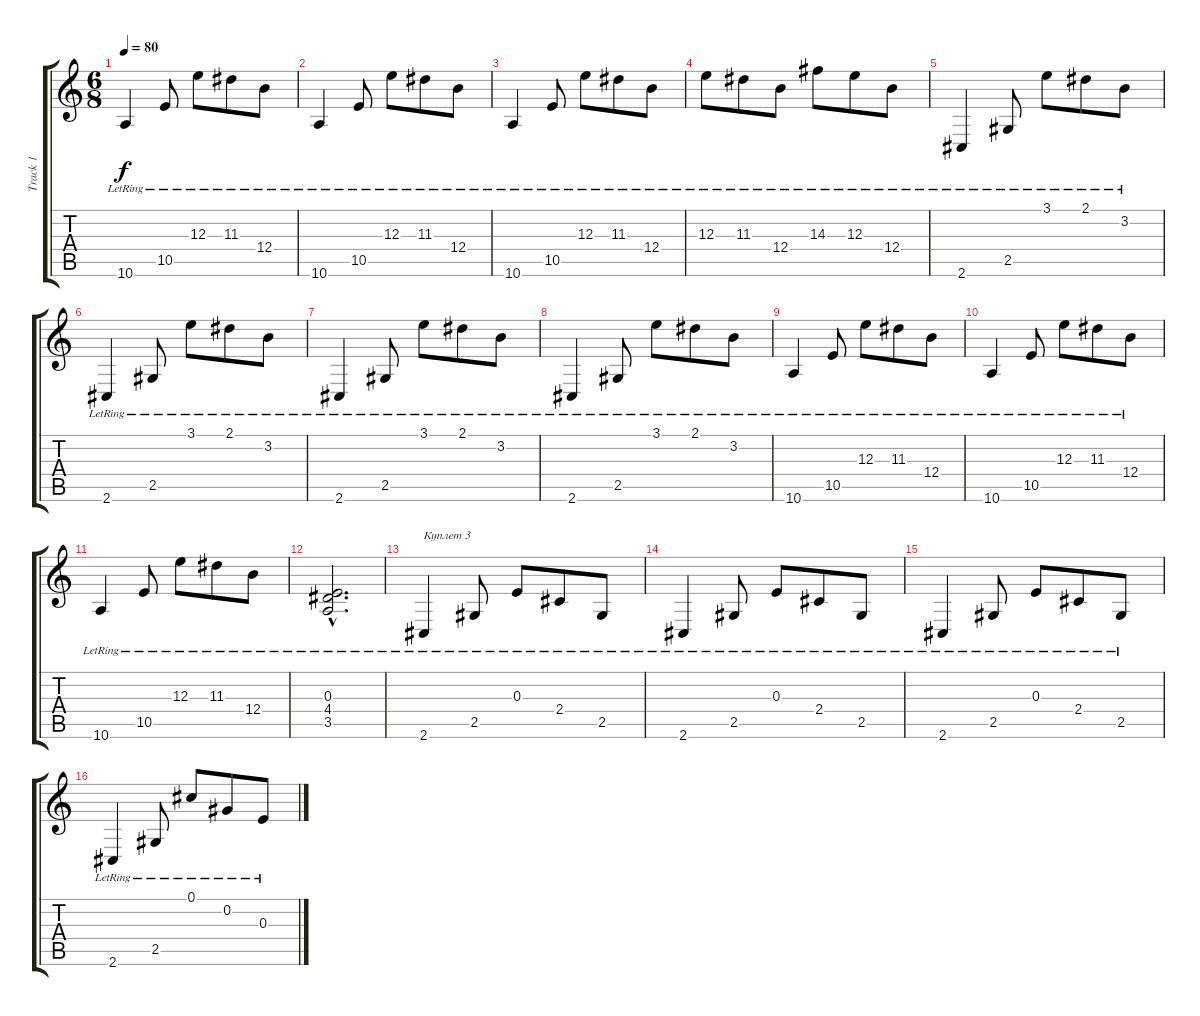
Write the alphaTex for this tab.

\track ("Track 1" "Track 1") {instrument acousticguitarsteel}
\staff {score tabs}
\tuning (Db4 Ab3 E3 B2 Gb2 B1) {hide}
\ts (6 8)
\tempo 80
\clef g2
\ks c
10.6{lr}.4{dy f} 10.5{lr}.8 12.3{lr}.8 11.3{lr}.8 12.4{lr}.8 |
10.6{lr}.4 10.5{lr}.8 12.3{lr}.8 11.3{lr}.8 12.4{lr}.8 |
10.6{lr}.4 10.5{lr}.8 12.3{lr}.8 11.3{lr}.8 12.4{lr}.8 |
12.3{lr}.8 11.3{lr}.8 12.4{lr}.8 14.3{lr}.8 12.3{lr}.8 12.4{lr}.8 |
2.6{lr}.4 2.5{lr}.8 3.1{lr}.8 2.1{lr}.8 3.2{lr}.8 |
2.6{lr}.4 2.5{lr}.8 3.1{lr}.8 2.1{lr}.8 3.2{lr}.8 |
2.6{lr}.4 2.5{lr}.8 3.1{lr}.8 2.1{lr}.8 3.2{lr}.8 |
2.6{lr}.4 2.5{lr}.8 3.1{lr}.8 2.1{lr}.8 3.2{lr}.8 |
10.6{lr}.4 10.5{lr}.8 12.3{lr}.8 11.3{lr}.8 12.4{lr}.8 |
10.6{lr}.4 10.5{lr}.8 12.3{lr}.8 11.3{lr}.8 12.4{lr}.8 |
10.6{lr}.4 10.5{lr}.8 12.3{lr}.8 11.3{lr}.8 12.4{lr}.8 |
(0.3{hac} 4.4{hac} 3.5{hac lr}).2{d} |
2.6{lr}.4{txt "Куплет 3"} 2.5{lr}.8 0.3{lr}.8 2.4{lr}.8 2.5{lr}.8 |
2.6{lr}.4 2.5{lr}.8 0.3{lr}.8 2.4{lr}.8 2.5{lr}.8 |
2.6{lr}.4 2.5{lr}.8 0.3{lr}.8 2.4{lr}.8 2.5{lr}.8 |
2.6{lr}.4 2.5{lr}.8 0.1{lr}.8 0.2{lr}.8 0.3{lr}.8
